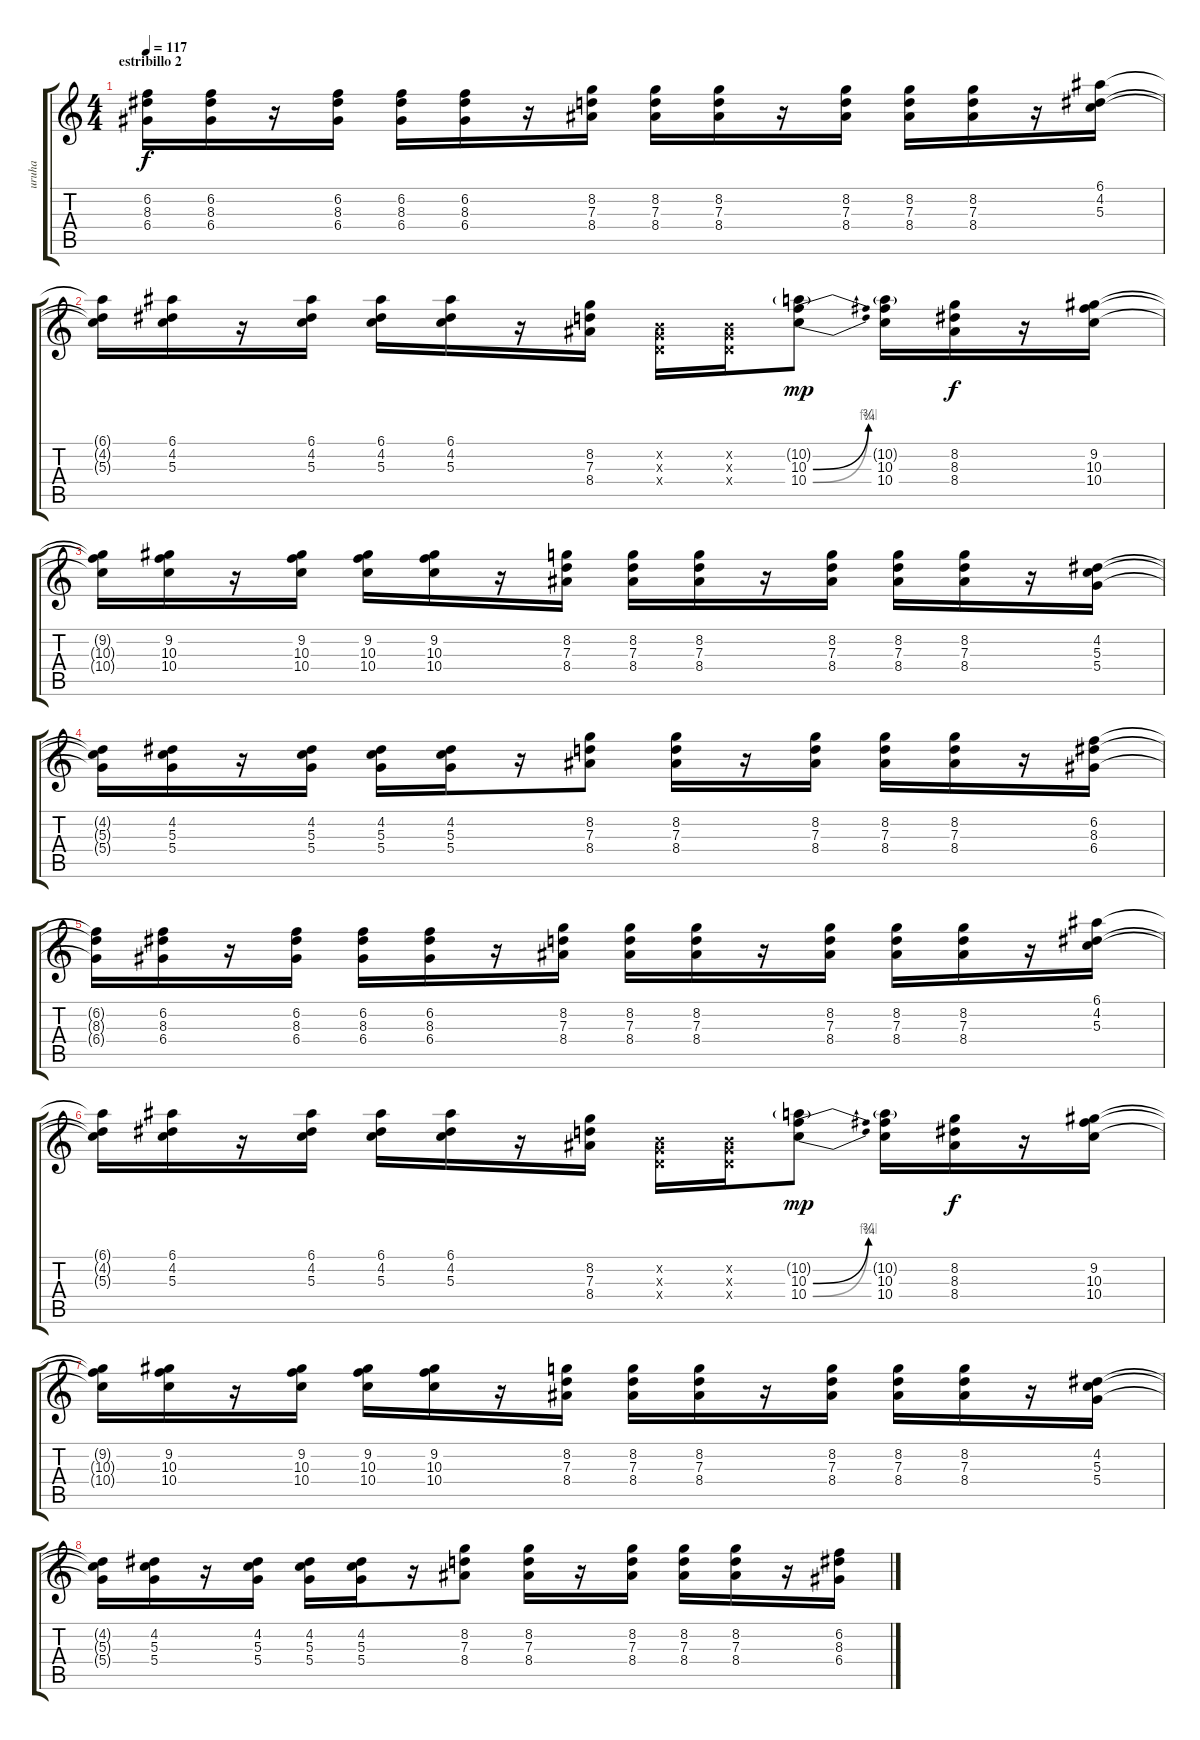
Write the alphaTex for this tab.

\track ("uruha" "uruha") {instrument distortionguitar}
\staff {score tabs}
\tuning (E4 B3 G3 D3 A2 E2) {hide}
\ts (4 4)
\section ("" "estribillo 2")
\tempo 117
\clef g2
\ks c
(6.2{t} 8.3{t} 6.4{t}).16{dy f} (6.2 8.3 6.4).16 r.16 (6.2 8.3 6.4).16 (6.2 8.3 6.4).16 (6.2 8.3 6.4).16 r.16 (8.2 7.3 8.4).16 (8.2 7.3 8.4).16 (8.2 7.3 8.4).16 r.16 (8.2 7.3 8.4).16 (8.2 7.3 8.4).16 (8.2 7.3 8.4).16 r.16 (6.1 4.2 5.3).16 |
(6.1{t} 4.2{t} 5.3{t}).16 (6.1 4.2 5.3).16 r.16 (6.1 4.2 5.3).16 (6.1 4.2 5.3).16 (6.1 4.2 5.3).16 r.16 (8.2 7.3 8.4).16 (0.2{x} 0.3{x} 0.4{x}).16 (0.2{x} 0.3{x} 0.4{x}).16 (10.2{g} 10.3{be (bend 0 0 60 3)} 10.4{be (bend 0 0 60 4)}).8{dy mp} (10.2{g} 10.3 10.4).16 (8.2 8.3 8.4).16{dy f} r.16 (9.2 10.3 10.4).16 |
(9.2{t} 10.3{t} 10.4{t}).16 (9.2 10.3 10.4).16 r.16 (9.2 10.3 10.4).16 (9.2 10.3 10.4).16 (9.2 10.3 10.4).16 r.16 (8.2 7.3 8.4).16 (8.2 7.3 8.4).16 (8.2 7.3 8.4).16 r.16 (8.2 7.3 8.4).16 (8.2 7.3 8.4).16 (8.2 7.3 8.4).16 r.16 (4.2 5.3 5.4).16 |
(4.2{t} 5.3{t} 5.4{t}).16 (4.2 5.3 5.4).16 r.16 (4.2 5.3 5.4).16 (4.2 5.3 5.4).16 (4.2 5.3 5.4).16 r.16 (8.2 7.3 8.4).8 (8.2 7.3 8.4).16 r.16 (8.2 7.3 8.4).16 (8.2 7.3 8.4).16 (8.2 7.3 8.4).16 r.16 (6.2 8.3 6.4).16 |
(6.2{t} 8.3{t} 6.4{t}).16 (6.2 8.3 6.4).16 r.16 (6.2 8.3 6.4).16 (6.2 8.3 6.4).16 (6.2 8.3 6.4).16 r.16 (8.2 7.3 8.4).16 (8.2 7.3 8.4).16 (8.2 7.3 8.4).16 r.16 (8.2 7.3 8.4).16 (8.2 7.3 8.4).16 (8.2 7.3 8.4).16 r.16 (6.1 4.2 5.3).16 |
(6.1{t} 4.2{t} 5.3{t}).16 (6.1 4.2 5.3).16 r.16 (6.1 4.2 5.3).16 (6.1 4.2 5.3).16 (6.1 4.2 5.3).16 r.16 (8.2 7.3 8.4).16 (0.2{x} 0.3{x} 0.4{x}).16 (0.2{x} 0.3{x} 0.4{x}).16 (10.2{g} 10.3{be (bend 0 0 60 3)} 10.4{be (bend 0 0 60 4)}).8{dy mp} (10.2{g} 10.3 10.4).16 (8.2 8.3 8.4).16{dy f} r.16 (9.2 10.3 10.4).16 |
(9.2{t} 10.3{t} 10.4{t}).16 (9.2 10.3 10.4).16 r.16 (9.2 10.3 10.4).16 (9.2 10.3 10.4).16 (9.2 10.3 10.4).16 r.16 (8.2 7.3 8.4).16 (8.2 7.3 8.4).16 (8.2 7.3 8.4).16 r.16 (8.2 7.3 8.4).16 (8.2 7.3 8.4).16 (8.2 7.3 8.4).16 r.16 (4.2 5.3 5.4).16 |
(4.2{t} 5.3{t} 5.4{t}).16 (4.2 5.3 5.4).16 r.16 (4.2 5.3 5.4).16 (4.2 5.3 5.4).16 (4.2 5.3 5.4).16 r.16 (8.2 7.3 8.4).8 (8.2 7.3 8.4).16 r.16 (8.2 7.3 8.4).16 (8.2 7.3 8.4).16 (8.2 7.3 8.4).16 r.16 (6.2 8.3 6.4).16
